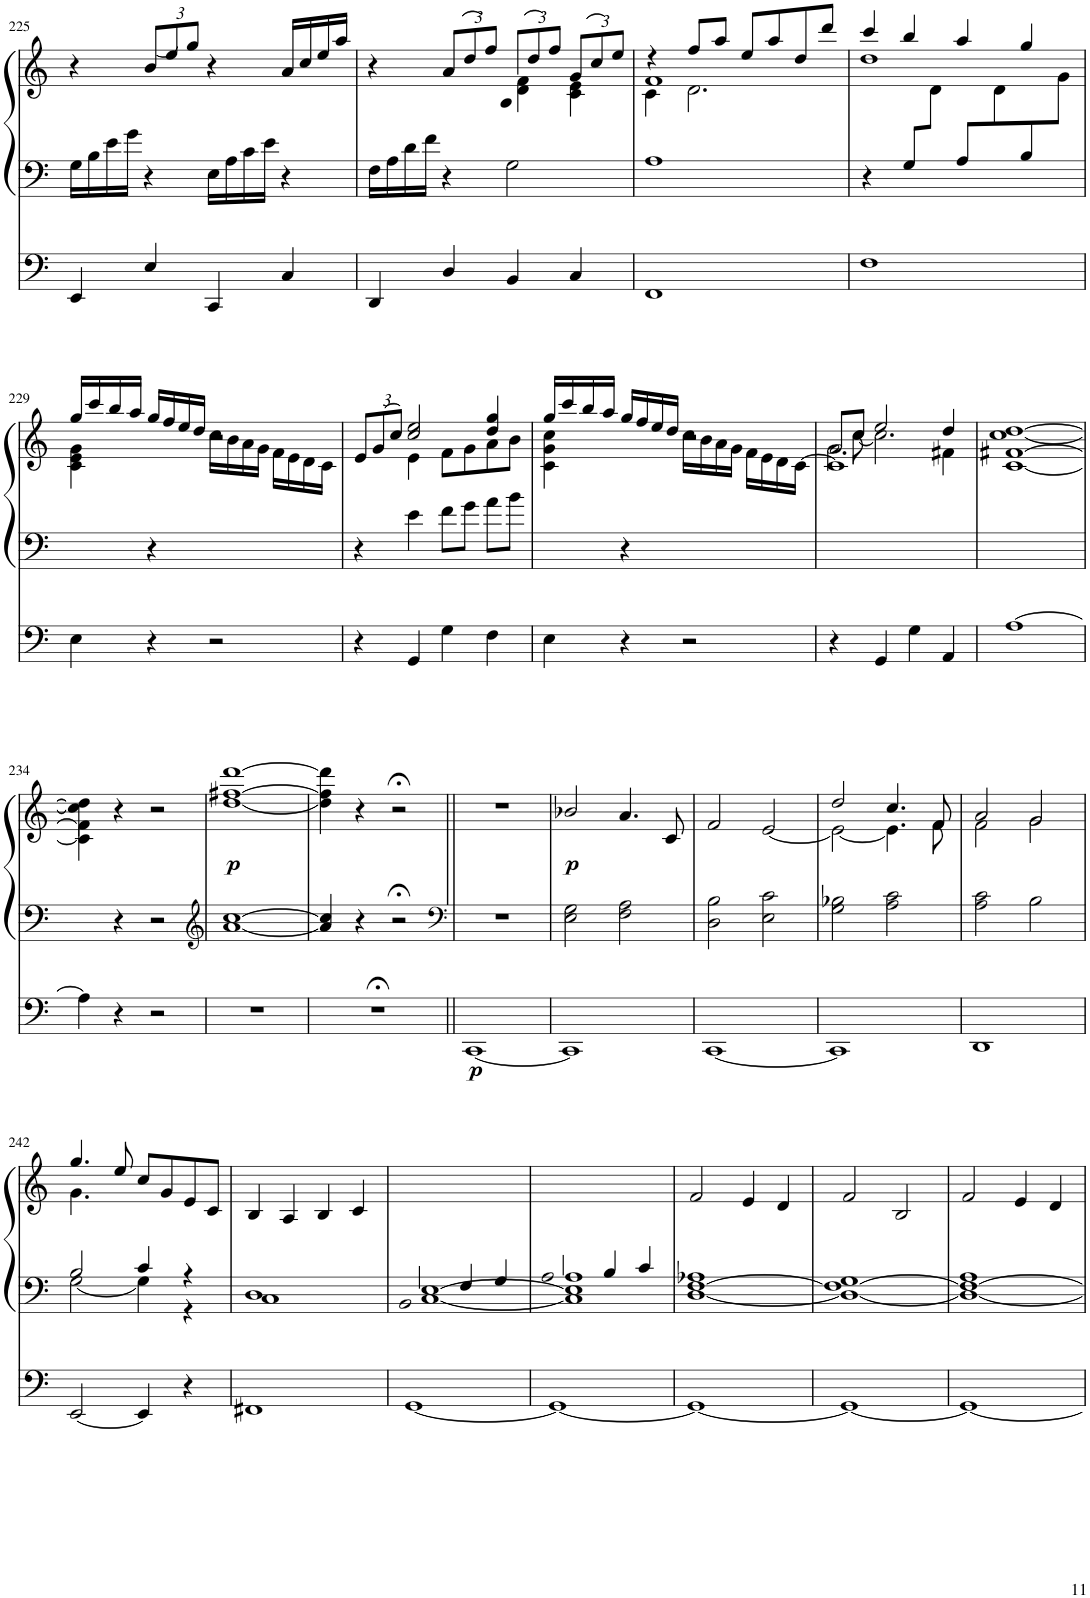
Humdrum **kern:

**kern	**dynam	**kern	**kern	**dynam
*part2	*part2	*part1	*part1	*part1
*staff3	*staff3	*staff2	*staff1	*staff1/2
*I"Pédales	*	*I"Claviers	*	*
!!LO:PB:g=z
*clefF4	*	*clefF4	*clefG2	*
*k[]	*	*k[]	*k[]	*
*M4/4	*	*M12/8	*M4/4	*
=225	=225	=225	=225	=225
4EE/	.	16G\LL	4r	.
.	.	16B\	.	.
.	.	16e\	.	.
.	.	16g\JJ	.	.
*	*	*	*Xbrackettup	*
4E/	.	4r	12b/L	.
.	.	.	(12ee/	.
.	.	.	12gg/J)	.
4CC/	.	16E\LL	4r	.
.	.	16A\	.	.
.	.	16c\	.	.
.	.	16e\JJ	.	.
4C/	.	4r	16a/LL	.
.	.	.	16cc/	.
.	.	.	16ee/	.
.	.	.	16aa/JJ	.
=226	=226	=226	=226	=226
*	*	*	*^	*
4DD/	.	16F\LL	4r	2ryy	.
.	.	16A\	.	.	.
.	.	16d\	.	.	.
.	.	16f\JJ	.	.	.
4D/	.	4r	12a/L	.	.
.	.	.	(12dd/	.	.
.	.	.	12ff/J)	.	.
4BB/	.	2G\	12g/L	4d\ 4f\	.
.	.	.	(12dd/	.	.
.	.	.	12ff/J)	.	.
4C/	.	.	12g/L	4c\ 4e\	.
.	.	.	(12cc/	.	.
.	.	.	12ee/J)	.	.
=227	=227	=227	=227	=227	=227
*	*	*^	*	*^	*
1FF	.	1A	1ryy	4r	1f	4c\	.
.	.	.	.	8ff/L	.	2.d\	.
.	.	.	.	8aa/J	.	.	.
.	.	.	.	8ee/L	.	.	.
.	.	.	.	8aa/	.	.	.
.	.	.	.	8dd/	.	.	.
.	.	.	.	8ddd/J	.	.	.
*	*	*v	*v	*	*	*	*
=228	=228	=228	=228	=228	=228	=228
1F	.	4r	4ccc/	1dd	4.ryy	.
.	.	8G/L	4bb/	.	.	.
.	.	8ryy	.	.	8d\J	.
.	.	8A/L	4aa/	.	8ryy	.
.	.	8ryy	.	.	8d\	.
.	.	8B/	4gg/	.	8ryy	.
.	.	8ryy	.	.	8g\J	.
*	*	*	*	*v	*v	*
!!LO:LB:g=z
=229	=229	=229	=229	=229	=229
4E\	.	4ryy	16gg/LL	4c\ 4e\ 4g\	.
.	.	.	16ccc/	.	.
.	.	.	16bb/	.	.
.	.	.	16aa/JJ	.	.
4r	.	4r	16gg/LL	4ryy	.
.	.	.	16ff/	.	.
.	.	.	16ee/	.	.
.	.	.	16dd/JJ	.	.
2r	.	2ryy	2r	16cc\LL	.
.	.	.	.	16b\	.
.	.	.	.	16a\	.
.	.	.	.	16g\JJ	.
.	.	.	.	16f\LL	.
.	.	.	.	16e\	.
.	.	.	.	16d\	.
.	.	.	.	16c\JJ	.
=230	=230	=230	=230	=230	=230
*	*	*^	*	*	*
4r	.	4r	1ryy	12e/L	4ryy	.
.	.	.	.	(12g/	.	.
.	.	.	.	12cc/J)	.	.
4GG/	.	4e\	.	2cc/ 2ee/	4e\	.
4G\	.	8f\L	.	.	8f\L	.
.	.	8g\J	.	.	8g\	.
4F\	.	8a\L	.	4dd/ 4gg/	8a\	.
.	.	8b\J	.	.	8b\J	.
*	*	*v	*v	*	*	*
=231	=231	=231	=231	=231	=231
4E\	.	4ryy	16gg/LL	4c\ 4g\ 4cc\	.
.	.	.	16ccc/	.	.
.	.	.	16bb/	.	.
.	.	.	16aa/JJ	.	.
4r	.	4r	16gg/LL	4ryy	.
.	.	.	16ff/	.	.
.	.	.	16ee/	.	.
.	.	.	16dd/JJ	.	.
2r	.	2ryy	2r	16cc\LL	.
.	.	.	.	16b\	.
.	.	.	.	16a\	.
.	.	.	.	16g\JJ	.
.	.	.	.	16f\LL	.
.	.	.	.	16e\	.
.	.	.	.	16d\	.
.	.	.	.	[16c\JJ	.
=232	=232	=232	=232	=232	=232
!	!	!	!LO:N:head=open	!	!
*	*	*	*^	*^	*
4r	.	1ryy	8g/L	2.g\	8ryy	1c]	.
.	.	.	8cc/J	.	[8cc\	.	.
4GG/	.	.	2ee/	.	2.cc\]	.	.
4G\	.	.	.	.	.	.	.
4AA/	.	.	4dd/	4f#X\	.	.	.
*	*	*	*	*v	*v	*v	*
=233	=233	=233	=233	=233	=233
[1A	.	1ryy	[1cc [1dd	[1c [1f#X	.
!!LO:LB:g=z	!!
=234	=234	=234	=234	=234	=234
4A\]	.	4ryy	4cc\] 4dd\]	4c\] 4f#\]	.
4r	.	4r	4r	2.ryy	.
2r	.	2r	2r	.	.
*	*	*	*v	*v	*
=235	=235	=235	=235	=235
*	*	*clefG2	*	*
!	!	!	!	!LO:DY:b
1r	.	[1a [1cc	[1dd [1ff#X [1ddd	p
=236	=236	=236	=236	=236
1r;<	.	4a/] 4cc/]	4dd\] 4ff#\] 4ddd\]	.
.	.	4r	4r	.
.	.	2r;<	2r;<	.
=237||	=237||	=237||	=237||	=237||
*	*	*clefF4	*	*
!	!LO:DY:b	!	!	!
[1CC	p	1r	1r	.
=238	=238	=238	=238	=238
!	!	!	!	!LO:DY:b
1CC]	.	2E\ 2G\	2b-X/	p
.	.	2F\ 2A\	4.a/	.
.	.	.	8c/	.
=239	=239	=239	=239	=239
[1CC	.	2D\ 2B\	2f/	.
.	.	2E\ 2c\	[2e/	.
=240	=240	=240	=240	=240
*	*	*	*^	*
1CC]	.	2G\ 2B-X\	2e\_	2dd/	.
.	.	2A\ 2c\	4.e\]	4.cc/	.
.	.	.	8f\	8f/	.
=241	=241	=241	=241	=241	=241
1DD	.	2A\ 2c\	2a/	2f\	.
.	.	2B\	2g/	2g\	.
!!LO:LB:g=z	!!
=242	=242	=242	=242	=242	=242
*	*	*^	*	*	*
[2EE/	.	2B/	[2G\	4.gg/	4.g\	.
.	.	.	.	8ee/	2ryy	.
4EE/]	.	4c/	4G\]	8cc/L	.	.
.	.	.	.	8g/	.	.
4r	.	4r	4r	8e/	.	.
.	.	.	.	8c/J	8ryy	.
=243	=243	=243	=243	=243	=243	=243
1FF#X	.	1D	1C	4B/	1ryy	.
.	.	.	.	4A/	.	.
.	.	.	.	4B/	.	.
.	.	.	.	4c/	.	.
8ryy	.	8ryy	8ryy	8ryy	8ryy	.
*	*	*	*	*v	*v	*
=244	=244	=244	=244	=244	=244
[1GG	.	2E/	[1C [1E	1ryy	.
.	.	4F/	.	.	.
.	.	4G/	.	.	.
=245	=245	=245	=245	=245	=245
1GG_	.	2A/	1C] 1E] 1A	1ryy	.
.	.	4B/	.	.	.
.	.	4c/	.	.	.
*	*	*v	*v	*	*
=246	=246	=246	=246	=246
1GG_	.	[1D [1F 1A-X	2f/	.
.	.	.	4e/	.
.	.	.	4d/	.
=247	=247	=247	=247	=247
1GG_	.	1D_ 1F_ 1G	2f/	.
.	.	.	2B/	.
=248	=248	=248	=248	=248
1GG_	.	1D_ 1F_ 1A	2f/	.
.	.	.	4e/	.
.	.	.	4d/	.
=	=	=	=	=
*-	*-	*-	*-	*-
